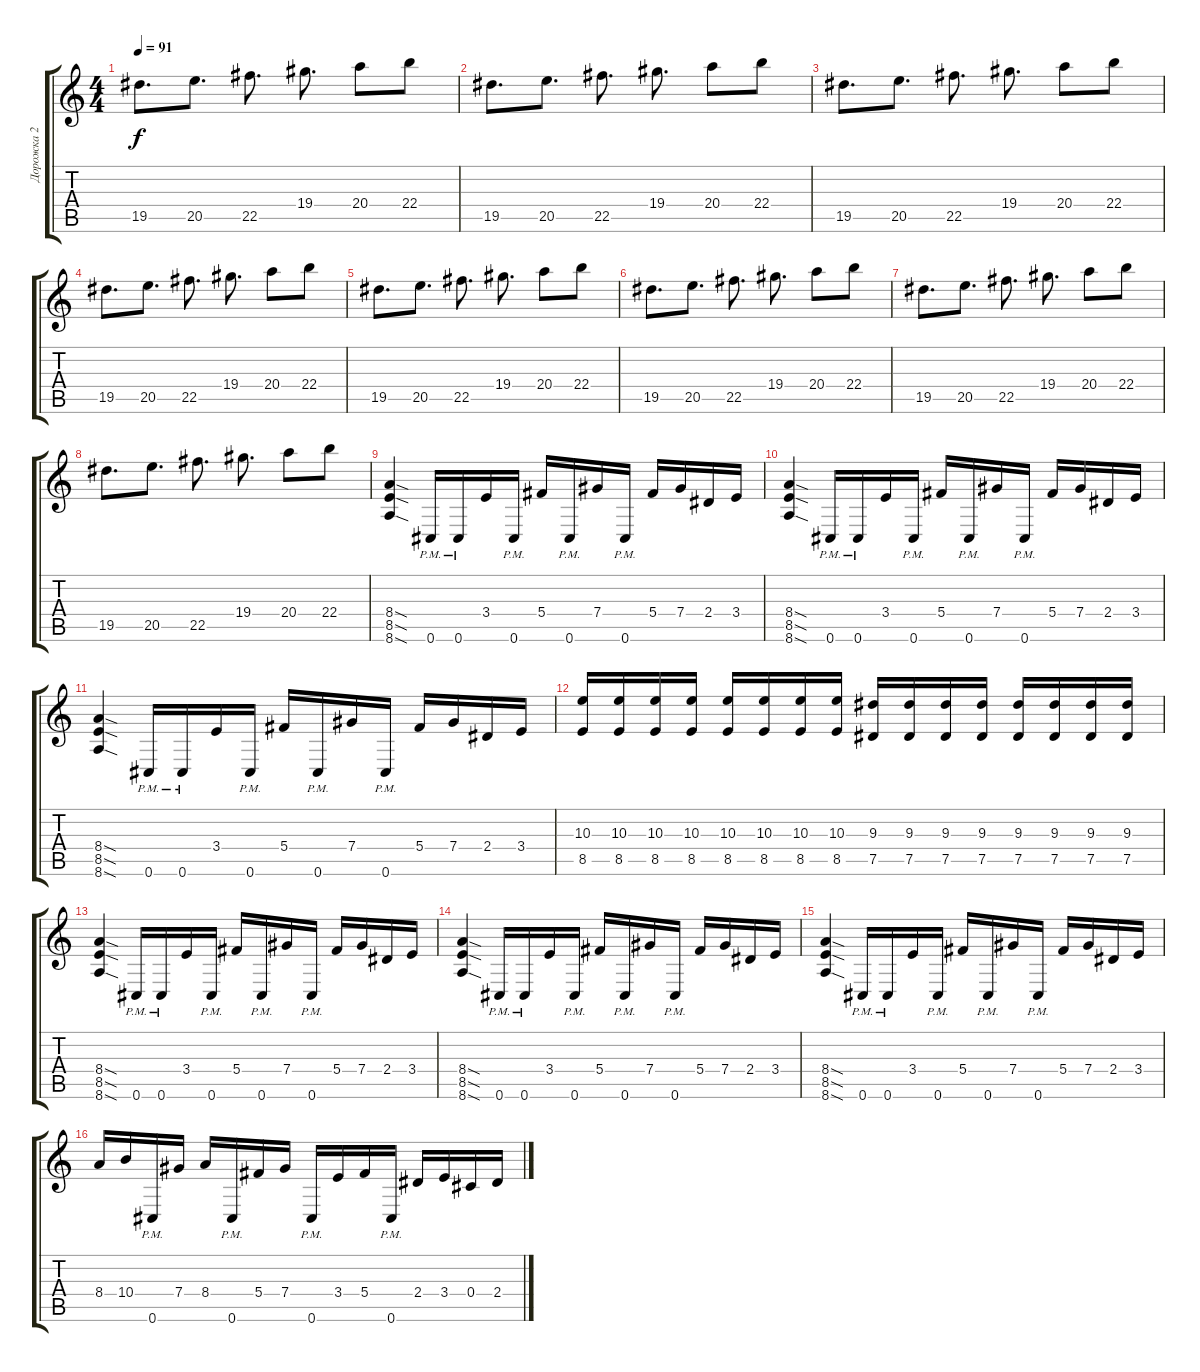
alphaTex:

\track ("Дорожка 2" "Дорожка 2") {instrument overdrivenguitar}
\staff {score tabs}
\tuning (Eb4 Bb3 Gb3 Db3 Ab2 Db2) {hide}
\ts (4 4)
\tempo 91
\clef g2
\ks c
19.5.8{d dy f} 20.5.8{d} 22.5.8{d} 19.4.8{d} 20.4.8 22.4.8 |
19.5.8{d} 20.5.8{d} 22.5.8{d} 19.4.8{d} 20.4.8 22.4.8 |
19.5.8{d} 20.5.8{d} 22.5.8{d} 19.4.8{d} 20.4.8 22.4.8 |
19.5.8{d} 20.5.8{d} 22.5.8{d} 19.4.8{d} 20.4.8 22.4.8 |
19.5.8{d} 20.5.8{d} 22.5.8{d} 19.4.8{d} 20.4.8 22.4.8 |
19.5.8{d} 20.5.8{d} 22.5.8{d} 19.4.8{d} 20.4.8 22.4.8 |
19.5.8{d} 20.5.8{d} 22.5.8{d} 19.4.8{d} 20.4.8 22.4.8 |
19.5.8{d} 20.5.8{d} 22.5.8{d} 19.4.8{d} 20.4.8 22.4.8 |
(8.4{sod} 8.5{sod} 8.6{sod}).4 0.6{pm}.16 0.6{pm}.16 3.4.16 0.6{pm}.16 5.4.16 0.6{pm}.16 7.4.16 0.6{pm}.16 5.4.16 7.4.16 2.4.16 3.4.16 |
(8.4{sod} 8.5{sod} 8.6{sod}).4 0.6{pm}.16 0.6{pm}.16 3.4.16 0.6{pm}.16 5.4.16 0.6{pm}.16 7.4.16 0.6{pm}.16 5.4.16 7.4.16 2.4.16 3.4.16 |
(8.4{sod} 8.5{sod} 8.6{sod}).4 0.6{pm}.16 0.6{pm}.16 3.4.16 0.6{pm}.16 5.4.16 0.6{pm}.16 7.4.16 0.6{pm}.16 5.4.16 7.4.16 2.4.16 3.4.16 |
(10.3 8.5).16 (10.3 8.5).16 (10.3 8.5).16 (10.3 8.5).16 (10.3 8.5).16 (10.3 8.5).16 (10.3 8.5).16 (10.3 8.5).16 (9.3 7.5).16 (9.3 7.5).16 (9.3 7.5).16 (9.3 7.5).16 (9.3 7.5).16 (9.3 7.5).16 (9.3 7.5).16 (9.3 7.5).16 |
(8.4{sod} 8.5{sod} 8.6{sod}).4 0.6{pm}.16 0.6{pm}.16 3.4.16 0.6{pm}.16 5.4.16 0.6{pm}.16 7.4.16 0.6{pm}.16 5.4.16 7.4.16 2.4.16 3.4.16 |
(8.4{sod} 8.5{sod} 8.6{sod}).4 0.6{pm}.16 0.6{pm}.16 3.4.16 0.6{pm}.16 5.4.16 0.6{pm}.16 7.4.16 0.6{pm}.16 5.4.16 7.4.16 2.4.16 3.4.16 |
(8.4{sod} 8.5{sod} 8.6{sod}).4 0.6{pm}.16 0.6{pm}.16 3.4.16 0.6{pm}.16 5.4.16 0.6{pm}.16 7.4.16 0.6{pm}.16 5.4.16 7.4.16 2.4.16 3.4.16 |
8.4.16 10.4.16 0.6{pm}.16 7.4.16 8.4.16 0.6{pm}.16 5.4.16 7.4.16 0.6{pm}.16 3.4.16 5.4.16 0.6{pm}.16 2.4.16 3.4.16 0.4.16 2.4.16
